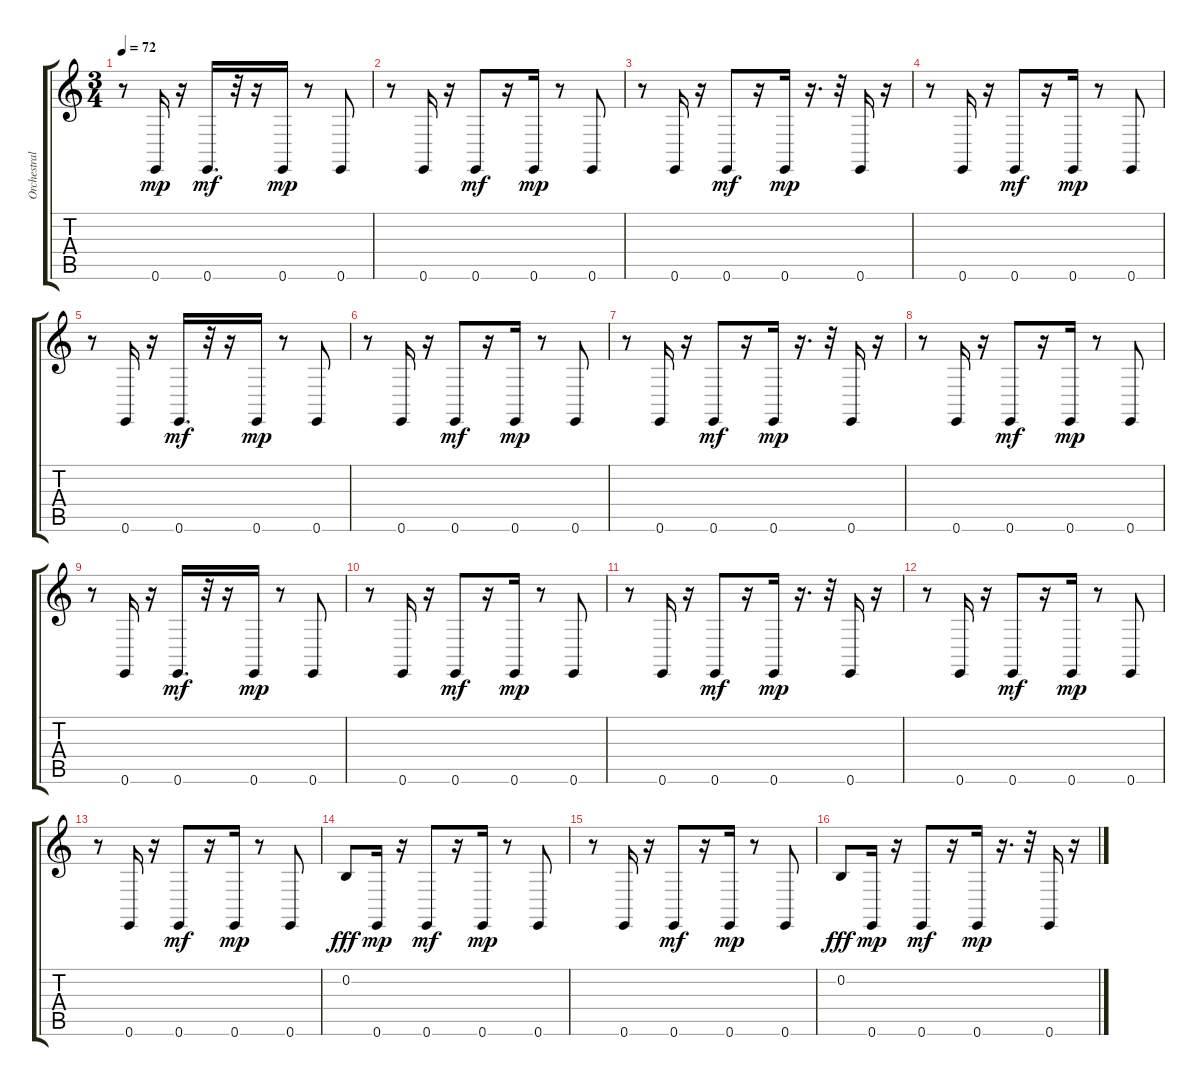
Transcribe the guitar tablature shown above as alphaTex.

\track ("Orchestral Set" "Orchestral") {instrument stringensemble1}
\staff {score tabs}
\tuning (E4 B3 G3 D3 A2 E2) {hide}
\ts (3 4)
\tempo 72
\clef g2
\ks c
r.8{dy mp} 0.6.16 r.16 0.6.16{d dy mf} r.32 r.16 0.6.16{dy mp} r.8 0.6.8 |
r.8 0.6.16 r.16 0.6.8{dy mf} r.16 0.6.16{dy mp} r.8 0.6.8 |
r.8 0.6.16 r.16 0.6.8{dy mf} r.16 0.6.16{dy mp} r.16{d} r.32 0.6.16 r.16 |
r.8 0.6.16 r.16 0.6.8{dy mf} r.16 0.6.16{dy mp} r.8 0.6.8 |
r.8 0.6.16 r.16 0.6.16{d dy mf} r.32 r.16 0.6.16{dy mp} r.8 0.6.8 |
r.8 0.6.16 r.16 0.6.8{dy mf} r.16 0.6.16{dy mp} r.8 0.6.8 |
r.8 0.6.16 r.16 0.6.8{dy mf} r.16 0.6.16{dy mp} r.16{d} r.32 0.6.16 r.16 |
r.8 0.6.16 r.16 0.6.8{dy mf} r.16 0.6.16{dy mp} r.8 0.6.8 |
r.8 0.6.16 r.16 0.6.16{d dy mf} r.32 r.16 0.6.16{dy mp} r.8 0.6.8 |
r.8 0.6.16 r.16 0.6.8{dy mf} r.16 0.6.16{dy mp} r.8 0.6.8 |
r.8 0.6.16 r.16 0.6.8{dy mf} r.16 0.6.16{dy mp} r.16{d} r.32 0.6.16 r.16 |
r.8 0.6.16 r.16 0.6.8{dy mf} r.16 0.6.16{dy mp} r.8 0.6.8 |
r.8 0.6.16 r.16 0.6.8{dy mf} r.16 0.6.16{dy mp} r.8 0.6.8 |
0.2.8{dy fff volume 16} 0.6.16{dy mp} r.16 0.6.8{dy mf} r.16 0.6.16{dy mp} r.8 0.6.8 |
r.8 0.6.16 r.16 0.6.8{dy mf} r.16 0.6.16{dy mp} r.8 0.6.8 |
0.2.8{dy fff volume 16} 0.6.16{dy mp} r.16 0.6.8{dy mf} r.16 0.6.16{dy mp} r.16{d} r.32 0.6.16 r.16
